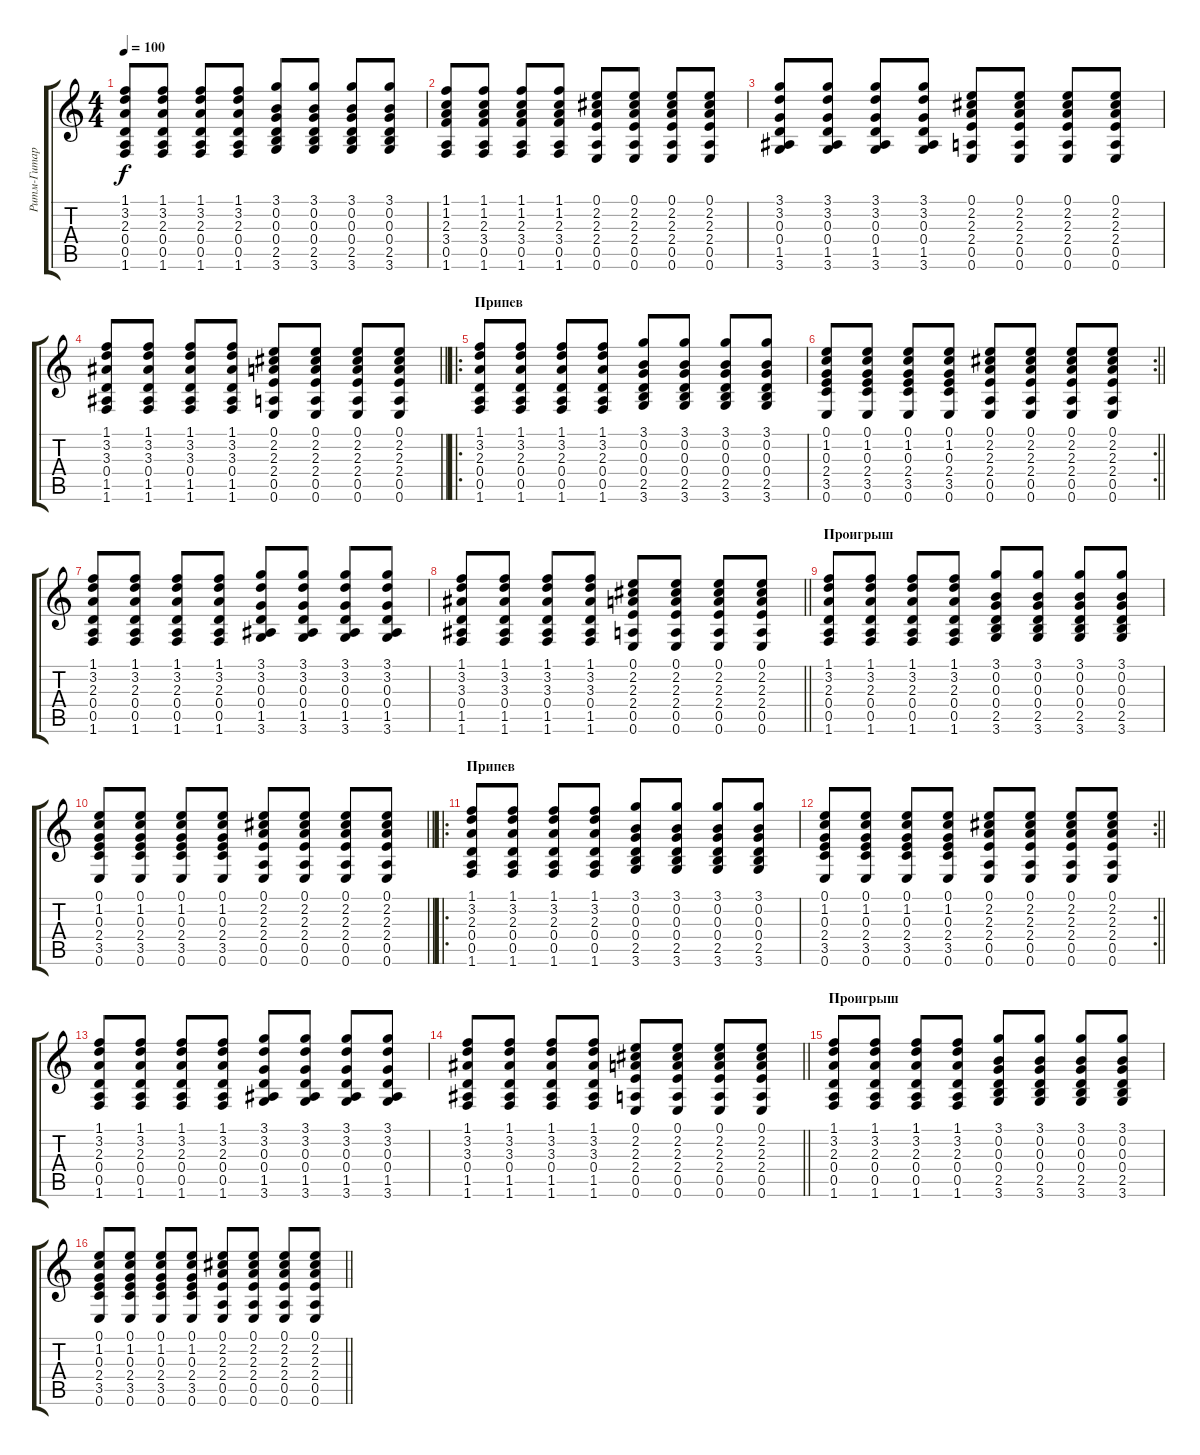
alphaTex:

\track ("Ритм-Гитара (Егор Летов)" "Ритм-Гитар") {instrument overdrivenguitar}
\staff {score tabs}
\tuning (E4 B3 G3 D3 A2 E2) {hide}
\ts (4 4)
\tempo 100
\clef g2
\ks c
(1.1 3.2 2.3 0.4 0.5 1.6).8{dy f} (1.1 3.2 2.3 0.4 0.5 1.6).8 (1.1 3.2 2.3 0.4 0.5 1.6).8 (1.1 3.2 2.3 0.4 0.5 1.6).8 (3.1 0.2 0.3 0.4 2.5 3.6).8 (3.1 0.2 0.3 0.4 2.5 3.6).8 (3.1 0.2 0.3 0.4 2.5 3.6).8 (3.1 0.2 0.3 0.4 2.5 3.6).8 |
(1.1 1.2 2.3 3.4 0.5 1.6).8 (1.1 1.2 2.3 3.4 0.5 1.6).8 (1.1 1.2 2.3 3.4 0.5 1.6).8 (1.1 1.2 2.3 3.4 0.5 1.6).8 (0.1 2.2 2.3 2.4 0.5 0.6).8 (0.1 2.2 2.3 2.4 0.5 0.6).8 (0.1 2.2 2.3 2.4 0.5 0.6).8 (0.1 2.2 2.3 2.4 0.5 0.6).8 |
(3.1 3.2 0.3 0.4 1.5 3.6).8 (3.1 3.2 0.3 0.4 1.5 3.6).8 (3.1 3.2 0.3 0.4 1.5 3.6).8 (3.1 3.2 0.3 0.4 1.5 3.6).8 (0.1 2.2 2.3 2.4 0.5 0.6).8 (0.1 2.2 2.3 2.4 0.5 0.6).8 (0.1 2.2 2.3 2.4 0.5 0.6).8 (0.1 2.2 2.3 2.4 0.5 0.6).8 |
\barLineRight lightlight
(1.1 3.2 3.3 0.4 1.5 1.6).8 (1.1 3.2 3.3 0.4 1.5 1.6).8 (1.1 3.2 3.3 0.4 1.5 1.6).8 (1.1 3.2 3.3 0.4 1.5 1.6).8 (0.1 2.2 2.3 2.4 0.5 0.6).8 (0.1 2.2 2.3 2.4 0.5 0.6).8 (0.1 2.2 2.3 2.4 0.5 0.6).8 (0.1 2.2 2.3 2.4 0.5 0.6).8 |
\ro
\section ("" "Припев")
(1.1 3.2 2.3 0.4 0.5 1.6).8 (1.1 3.2 2.3 0.4 0.5 1.6).8 (1.1 3.2 2.3 0.4 0.5 1.6).8 (1.1 3.2 2.3 0.4 0.5 1.6).8 (3.1 0.2 0.3 0.4 2.5 3.6).8 (3.1 0.2 0.3 0.4 2.5 3.6).8 (3.1 0.2 0.3 0.4 2.5 3.6).8 (3.1 0.2 0.3 0.4 2.5 3.6).8 |
\rc 2
\barLineRight lightlight
(0.1 1.2 0.3 2.4 3.5 0.6).8 (0.1 1.2 0.3 2.4 3.5 0.6).8 (0.1 1.2 0.3 2.4 3.5 0.6).8 (0.1 1.2 0.3 2.4 3.5 0.6).8 (0.1 2.2 2.3 2.4 0.5 0.6).8 (0.1 2.2 2.3 2.4 0.5 0.6).8 (0.1 2.2 2.3 2.4 0.5 0.6).8 (0.1 2.2 2.3 2.4 0.5 0.6).8 |
(1.1 3.2 2.3 0.4 0.5 1.6).8 (1.1 3.2 2.3 0.4 0.5 1.6).8 (1.1 3.2 2.3 0.4 0.5 1.6).8 (1.1 3.2 2.3 0.4 0.5 1.6).8 (3.1 3.2 0.3 0.4 1.5 3.6).8 (3.1 3.2 0.3 0.4 1.5 3.6).8 (3.1 3.2 0.3 0.4 1.5 3.6).8 (3.1 3.2 0.3 0.4 1.5 3.6).8 |
\barLineRight lightlight
(1.1 3.2 3.3 0.4 1.5 1.6).8 (1.1 3.2 3.3 0.4 1.5 1.6).8 (1.1 3.2 3.3 0.4 1.5 1.6).8 (1.1 3.2 3.3 0.4 1.5 1.6).8 (0.1 2.2 2.3 2.4 0.5 0.6).8 (0.1 2.2 2.3 2.4 0.5 0.6).8 (0.1 2.2 2.3 2.4 0.5 0.6).8 (0.1 2.2 2.3 2.4 0.5 0.6).8 |
\section ("" "Проигрыш")
(1.1 3.2 2.3 0.4 0.5 1.6).8 (1.1 3.2 2.3 0.4 0.5 1.6).8 (1.1 3.2 2.3 0.4 0.5 1.6).8 (1.1 3.2 2.3 0.4 0.5 1.6).8 (3.1 0.2 0.3 0.4 2.5 3.6).8 (3.1 0.2 0.3 0.4 2.5 3.6).8 (3.1 0.2 0.3 0.4 2.5 3.6).8 (3.1 0.2 0.3 0.4 2.5 3.6).8 |
\barLineRight lightlight
(0.1 1.2 0.3 2.4 3.5 0.6).8 (0.1 1.2 0.3 2.4 3.5 0.6).8 (0.1 1.2 0.3 2.4 3.5 0.6).8 (0.1 1.2 0.3 2.4 3.5 0.6).8 (0.1 2.2 2.3 2.4 0.5 0.6).8 (0.1 2.2 2.3 2.4 0.5 0.6).8 (0.1 2.2 2.3 2.4 0.5 0.6).8 (0.1 2.2 2.3 2.4 0.5 0.6).8 |
\ro
\section ("" "Припев")
(1.1 3.2 2.3 0.4 0.5 1.6).8 (1.1 3.2 2.3 0.4 0.5 1.6).8 (1.1 3.2 2.3 0.4 0.5 1.6).8 (1.1 3.2 2.3 0.4 0.5 1.6).8 (3.1 0.2 0.3 0.4 2.5 3.6).8 (3.1 0.2 0.3 0.4 2.5 3.6).8 (3.1 0.2 0.3 0.4 2.5 3.6).8 (3.1 0.2 0.3 0.4 2.5 3.6).8 |
\rc 2
\barLineRight lightlight
(0.1 1.2 0.3 2.4 3.5 0.6).8 (0.1 1.2 0.3 2.4 3.5 0.6).8 (0.1 1.2 0.3 2.4 3.5 0.6).8 (0.1 1.2 0.3 2.4 3.5 0.6).8 (0.1 2.2 2.3 2.4 0.5 0.6).8 (0.1 2.2 2.3 2.4 0.5 0.6).8 (0.1 2.2 2.3 2.4 0.5 0.6).8 (0.1 2.2 2.3 2.4 0.5 0.6).8 |
(1.1 3.2 2.3 0.4 0.5 1.6).8 (1.1 3.2 2.3 0.4 0.5 1.6).8 (1.1 3.2 2.3 0.4 0.5 1.6).8 (1.1 3.2 2.3 0.4 0.5 1.6).8 (3.1 3.2 0.3 0.4 1.5 3.6).8 (3.1 3.2 0.3 0.4 1.5 3.6).8 (3.1 3.2 0.3 0.4 1.5 3.6).8 (3.1 3.2 0.3 0.4 1.5 3.6).8 |
\barLineRight lightlight
(1.1 3.2 3.3 0.4 1.5 1.6).8 (1.1 3.2 3.3 0.4 1.5 1.6).8 (1.1 3.2 3.3 0.4 1.5 1.6).8 (1.1 3.2 3.3 0.4 1.5 1.6).8 (0.1 2.2 2.3 2.4 0.5 0.6).8 (0.1 2.2 2.3 2.4 0.5 0.6).8 (0.1 2.2 2.3 2.4 0.5 0.6).8 (0.1 2.2 2.3 2.4 0.5 0.6).8 |
\section ("" "Проигрыш")
(1.1 3.2 2.3 0.4 0.5 1.6).8 (1.1 3.2 2.3 0.4 0.5 1.6).8 (1.1 3.2 2.3 0.4 0.5 1.6).8 (1.1 3.2 2.3 0.4 0.5 1.6).8 (3.1 0.2 0.3 0.4 2.5 3.6).8 (3.1 0.2 0.3 0.4 2.5 3.6).8 (3.1 0.2 0.3 0.4 2.5 3.6).8 (3.1 0.2 0.3 0.4 2.5 3.6).8 |
\barLineRight lightlight
(0.1 1.2 0.3 2.4 3.5 0.6).8 (0.1 1.2 0.3 2.4 3.5 0.6).8 (0.1 1.2 0.3 2.4 3.5 0.6).8 (0.1 1.2 0.3 2.4 3.5 0.6).8 (0.1 2.2 2.3 2.4 0.5 0.6).8 (0.1 2.2 2.3 2.4 0.5 0.6).8 (0.1 2.2 2.3 2.4 0.5 0.6).8 (0.1 2.2 2.3 2.4 0.5 0.6).8
